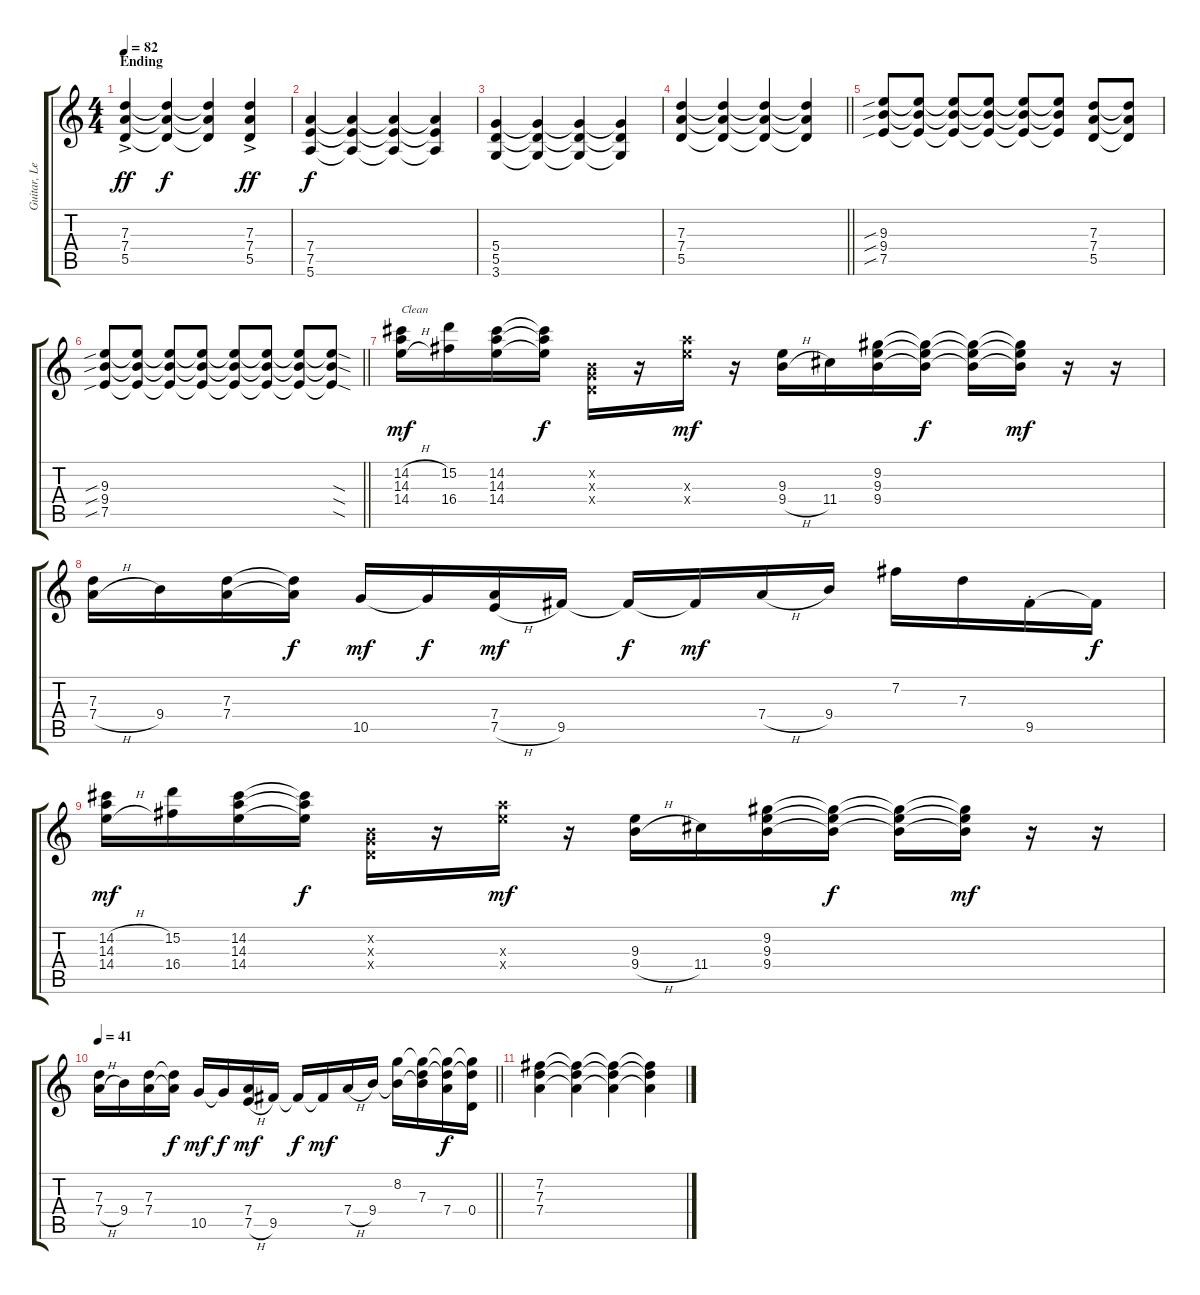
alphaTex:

\track ("Guitar, Lead" "Guitar, Le") {instrument electricguitarclean}
\staff {score tabs}
\tuning (E4 B3 G3 D3 A2 E2) {hide}
\ts (4 4)
\section ("" "Ending")
\tempo 82
\clef g2
\ks c
(7.3{ac} 7.4{ac} 5.5{ac}).4{dy ff} (7.3{t} 7.4{t} 5.5{t}).4{dy f} (7.3{t} 7.4{t} 5.5{t}).4 (7.3{ac} 7.4{ac} 5.5{ac}).4{dy ff} |
(7.4 7.5 5.6).4{dy f} (7.4{t} 7.5{t} 5.6{t}).4 (7.4{t} 7.5{t} 5.6{t}).4 (7.4{t} 7.5{t} 5.6{t}).4 |
(5.4 5.5 3.6).4 (5.4{t} 5.5{t} 3.6{t}).4 (5.4{t} 5.5{t} 3.6{t}).4 (5.4{t} 5.5{t} 3.6{t}).4 |
\barLineRight lightlight
(7.3 7.4 5.5).4 (7.3{t} 7.4{t} 5.5{t}).4 (7.3{t} 7.4{t} 5.5{t}).4 (7.3{t} 7.4{t} 5.5{t}).4 |
(9.3{sib} 9.4{sib} 7.5{sib}).8 (9.3{t} 9.4{t} 7.5{t}).8 (9.3{t} 9.4{t} 7.5{t}).8 (9.3{t} 9.4{t} 7.5{t}).8 (9.3{t} 9.4{t} 7.5{t}).8 (9.3{t} 9.4{t} 7.5{t}).8 (7.3 7.4 5.5).8 (7.3{t} 7.4{t} 5.5{t}).8 |
\barLineRight lightlight
(9.3{sib} 9.4{sib} 7.5{sib}).8 (9.3{t} 9.4{t} 7.5{t}).8 (9.3{t} 9.4{t} 7.5{t}).8 (9.3{t} 9.4{t} 7.5{t}).8 (9.3{t} 9.4{t} 7.5{t}).8 (9.3{t} 9.4{t} 7.5{t}).8 (9.3{t} 9.4{t} 7.5{t}).8 (9.3{sod t} 9.4{sod t} 7.5{sod t}).8 |
(14.2{h} 14.3 14.4{h}).16{txt "Clean" dy mf} (15.2 16.4).16 (14.2 14.3 14.4).16 (14.2{t} 14.3{t} 14.4{t}).16{dy f} (0.2{x} 0.3{x} 0.4{x}).16 r.16 (14.3{x} 14.4{x}).16{dy mf} r.16 (9.3 9.4{h}).16 11.4.16 (9.2 9.3 9.4).16 (9.2{t} 9.3{t} 9.4{t}).16{dy f} (9.2{t} 9.3{t} 9.4{t}).16 (9.2{t} 9.3{t} 9.4{t}).16{dy mf} r.16 r.16 |
(7.3 7.4{h}).16 9.4.16 (7.3 7.4).16 (7.3{t} 7.4{t}).16{dy f} 10.5.16{dy mf} 10.5{t}.16{dy f} (7.4 7.5{h}).16{dy mf} 9.5.16 9.5{t}.16{dy f} 9.5{t}.16{dy mf} 7.4{h}.16 9.4.16 7.2.16 7.3.16 9.5{st}.16 9.5{t}.16{dy f} |
(14.2{h} 14.3 14.4{h}).16{dy mf} (15.2 16.4).16 (14.2 14.3 14.4).16 (14.2{t} 14.3{t} 14.4{t}).16{dy f} (0.2{x} 0.3{x} 0.4{x}).16 r.16 (14.3{x} 14.4{x}).16{dy mf} r.16 (9.3 9.4{h}).16 11.4.16 (9.2 9.3 9.4).16 (9.2{t} 9.3{t} 9.4{t}).16{dy f} (9.2{t} 9.3{t} 9.4{t}).16 (9.2{t} 9.3{t} 9.4{t}).16{dy mf} r.16 r.16 |
\tempo 41
\barLineRight lightlight
(7.3 7.4{h}).16 9.4.16 (7.3 7.4).16 (7.3{t} 7.4{t}).16{dy f} 10.5.16{dy mf} 10.5{t}.16{dy f} (7.4 7.5{h}).16{dy mf} 9.5.16 9.5{t}.16{dy f} 9.5{t}.16{dy mf} 7.4{h}.16 9.4.16 (8.2 9.4{t}).16 (8.2{t} 7.3 9.4{t}).16 (8.2{t} 7.3{t} 7.4).16{dy f} (8.2{t} 7.3{t} 0.4).16 |
(7.2 7.3 7.4).4 (7.2{t} 7.3{t} 7.4{t}).4 (7.2{t} 7.3{t} 7.4{t}).4 (7.2{t} 7.3{t} 7.4{t}).4
